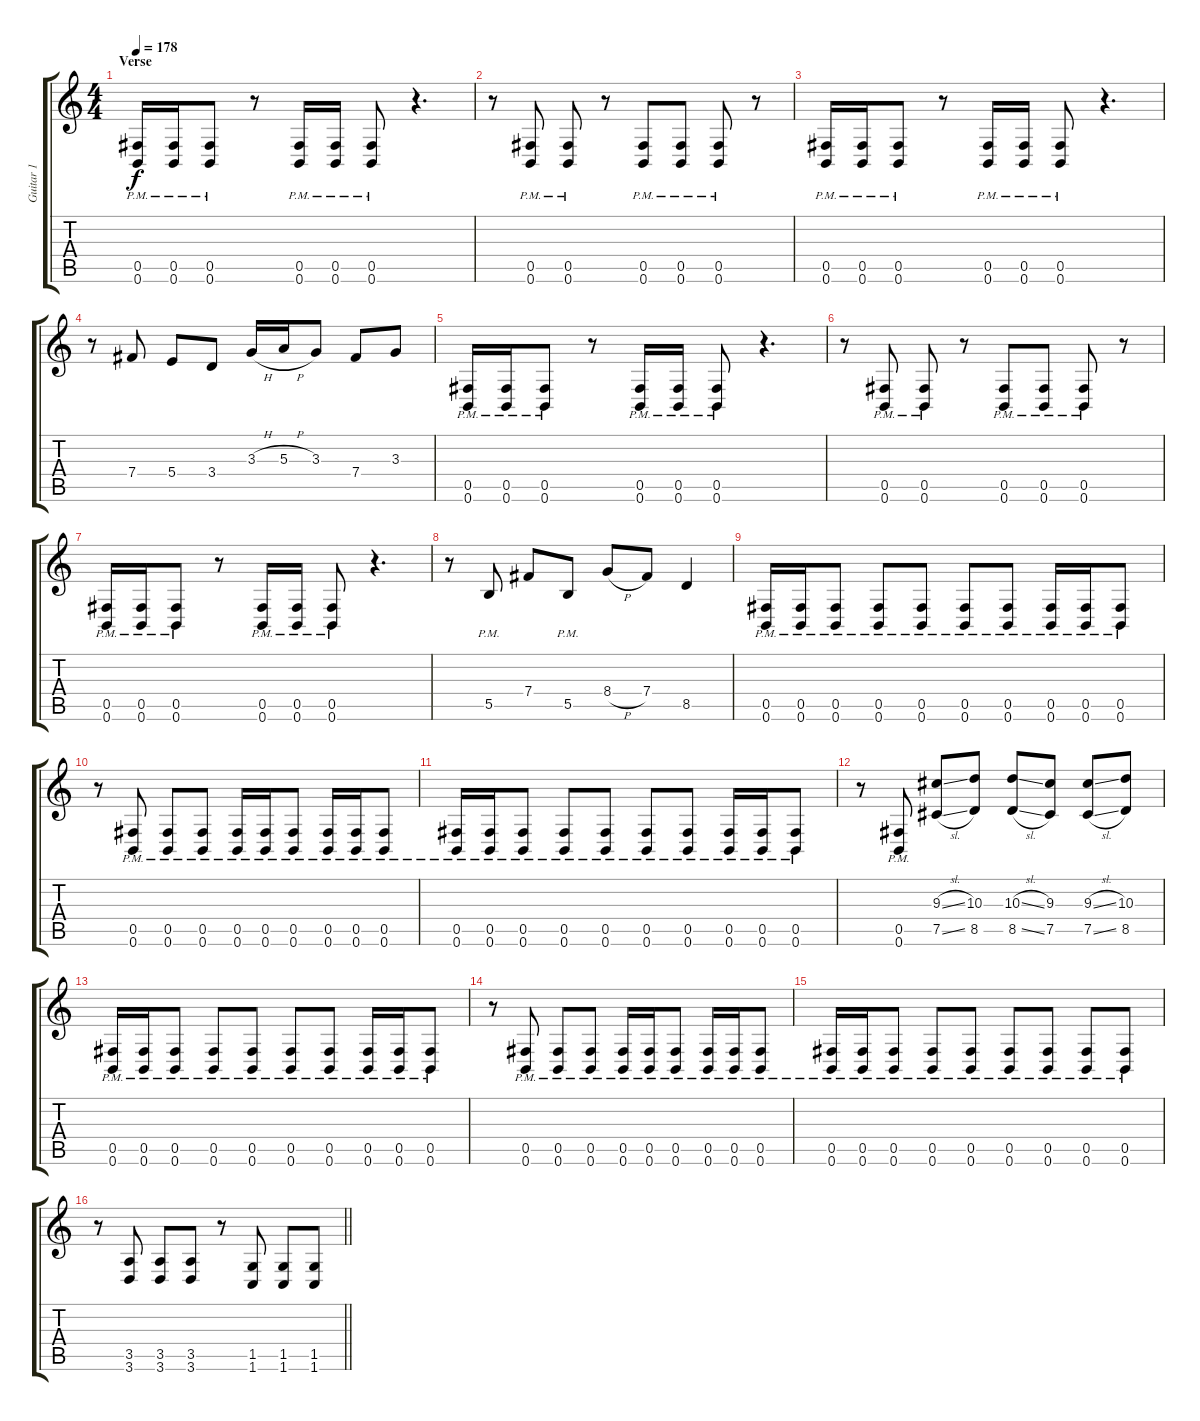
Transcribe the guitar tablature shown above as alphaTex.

\track ("Guitar 1" "Guitar 1") {instrument distortionguitar}
\staff {score tabs}
\tuning (Db4 Ab3 E3 B2 Gb2 B1) {hide}
\ts (4 4)
\section ("" "Verse")
\tempo 178
\clef g2
\ks c
(0.5{pm} 0.6{pm}).16{dy f} (0.5{pm} 0.6{pm}).16 (0.5{pm} 0.6{pm}).8 r.8 (0.5{pm} 0.6{pm}).16 (0.5{pm} 0.6{pm}).16 (0.5{pm} 0.6{pm}).8 r.4{d} |
r.8 (0.5{pm} 0.6{pm}).8 (0.5{pm} 0.6{pm}).8 r.8 (0.5{pm} 0.6{pm}).8 (0.5{pm} 0.6{pm}).8 (0.5{pm} 0.6{pm}).8 r.8 |
(0.5{pm} 0.6{pm}).16 (0.5{pm} 0.6{pm}).16 (0.5{pm} 0.6{pm}).8 r.8 (0.5{pm} 0.6{pm}).16 (0.5{pm} 0.6{pm}).16 (0.5{pm} 0.6{pm}).8 r.4{d} |
r.8 7.4.8 5.4.8 3.4.8 3.3{h}.16 5.3{h}.16 3.3.8 7.4.8 3.3.8 |
(0.5{pm} 0.6{pm}).16 (0.5{pm} 0.6{pm}).16 (0.5{pm} 0.6{pm}).8 r.8 (0.5{pm} 0.6{pm}).16 (0.5{pm} 0.6{pm}).16 (0.5{pm} 0.6{pm}).8 r.4{d} |
r.8 (0.5{pm} 0.6{pm}).8 (0.5{pm} 0.6{pm}).8 r.8 (0.5{pm} 0.6{pm}).8 (0.5{pm} 0.6{pm}).8 (0.5{pm} 0.6{pm}).8 r.8 |
(0.5{pm} 0.6{pm}).16 (0.5{pm} 0.6{pm}).16 (0.5{pm} 0.6{pm}).8 r.8 (0.5{pm} 0.6{pm}).16 (0.5{pm} 0.6{pm}).16 (0.5{pm} 0.6{pm}).8 r.4{d} |
r.8 5.5{pm}.8 7.4.8 5.5{pm}.8 8.4{h}.8 7.4.8 8.5.4 |
(0.5{pm} 0.6{pm}).16 (0.5{pm} 0.6{pm}).16 (0.5{pm} 0.6{pm}).8 (0.5{pm} 0.6{pm}).8 (0.5{pm} 0.6{pm}).8 (0.5{pm} 0.6{pm}).8 (0.5{pm} 0.6{pm}).8 (0.5{pm} 0.6{pm}).16 (0.5{pm} 0.6{pm}).16 (0.5{pm} 0.6{pm}).8 |
r.8 (0.5{pm} 0.6{pm}).8 (0.5{pm} 0.6{pm}).8 (0.5{pm} 0.6{pm}).8 (0.5{pm} 0.6{pm}).16 (0.5{pm} 0.6{pm}).16 (0.5{pm} 0.6{pm}).8 (0.5{pm} 0.6{pm}).16 (0.5{pm} 0.6{pm}).16 (0.5{pm} 0.6{pm}).8 |
(0.5{pm} 0.6{pm}).16 (0.5{pm} 0.6{pm}).16 (0.5{pm} 0.6{pm}).8 (0.5{pm} 0.6{pm}).8 (0.5{pm} 0.6{pm}).8 (0.5{pm} 0.6{pm}).8 (0.5{pm} 0.6{pm}).8 (0.5{pm} 0.6{pm}).16 (0.5{pm} 0.6{pm}).16 (0.5{pm} 0.6{pm}).8 |
r.8 (0.5{pm} 0.6{pm}).8 (9.3{sl} 7.5{sl}).8 (10.3 8.5).8 (10.3{sl} 8.5{sl}).8 (9.3 7.5).8 (9.3{sl} 7.5{sl}).8 (10.3 8.5).8 |
(0.5{pm} 0.6{pm}).16 (0.5{pm} 0.6{pm}).16 (0.5{pm} 0.6{pm}).8 (0.5{pm} 0.6{pm}).8 (0.5{pm} 0.6{pm}).8 (0.5{pm} 0.6{pm}).8 (0.5{pm} 0.6{pm}).8 (0.5{pm} 0.6{pm}).16 (0.5{pm} 0.6{pm}).16 (0.5{pm} 0.6{pm}).8 |
r.8 (0.5{pm} 0.6{pm}).8 (0.5{pm} 0.6{pm}).8 (0.5{pm} 0.6{pm}).8 (0.5{pm} 0.6{pm}).16 (0.5{pm} 0.6{pm}).16 (0.5{pm} 0.6{pm}).8 (0.5{pm} 0.6{pm}).16 (0.5{pm} 0.6{pm}).16 (0.5{pm} 0.6{pm}).8 |
(0.5{pm} 0.6{pm}).16 (0.5{pm} 0.6{pm}).16 (0.5{pm} 0.6{pm}).8 (0.5{pm} 0.6{pm}).8 (0.5{pm} 0.6{pm}).8 (0.5{pm} 0.6{pm}).8 (0.5{pm} 0.6{pm}).8 (0.5{pm} 0.6{pm}).8 (0.5{pm} 0.6{pm}).8 |
\barLineRight lightlight
r.8 (3.5 3.6).8 (3.5 3.6).8 (3.5 3.6).8 r.8 (1.5 1.6).8 (1.5 1.6).8 (1.5 1.6).8
